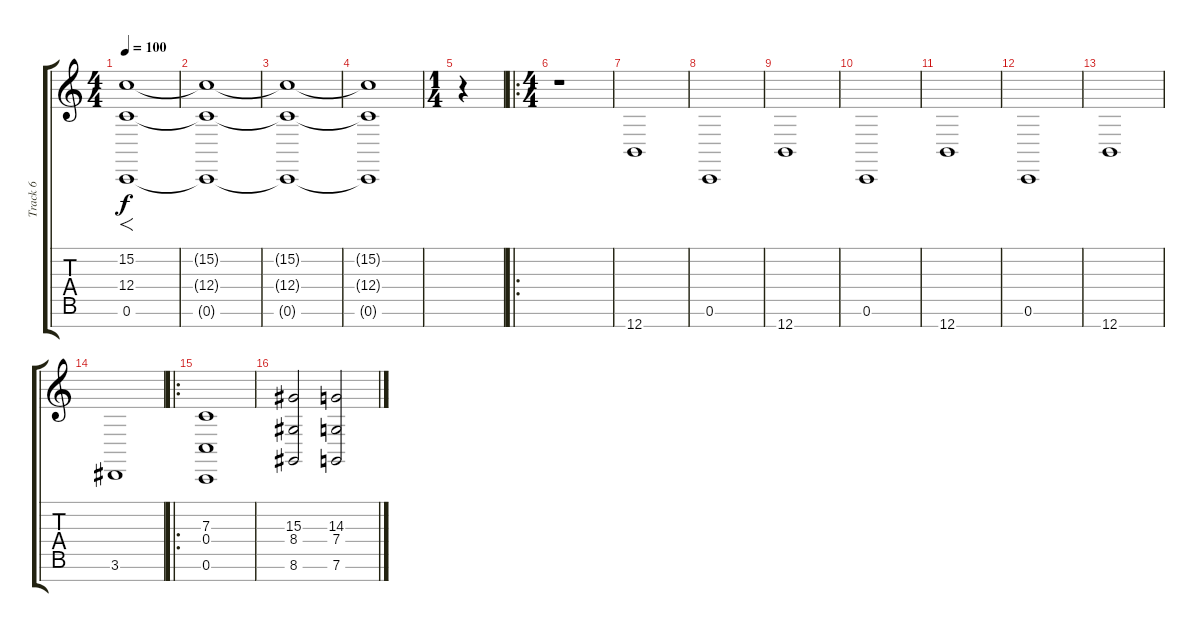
\track ("Track 6" "Track 6") {instrument pad2warm}
\staff {score tabs}
\tuning (D4 A3 F3 C3 G2 C2 B1) {hide}
\ts (4 4)
\tempo 100
\clef g2
\ks c
(15.2 12.4 0.6).1{f dy f instrument pad2warm} |
(15.2{t} 12.4{t} 0.6{t}).1 |
(15.2{t} 12.4{t} 0.6{t}).1 |
(15.2{t} 12.4{t} 0.6{t}).1 |
\ts (1 4)
r.4 |
\ro
\ts (4 4)
r.1 |
12.7.1 |
0.6.1 |
12.7.1 |
0.6.1 |
12.7.1 |
0.6.1 |
12.7.1 |
3.6.1 |
\ro
(7.3 0.4 0.6).1 |
(15.3 8.4 8.6).2 (14.3 7.4 7.6).2
